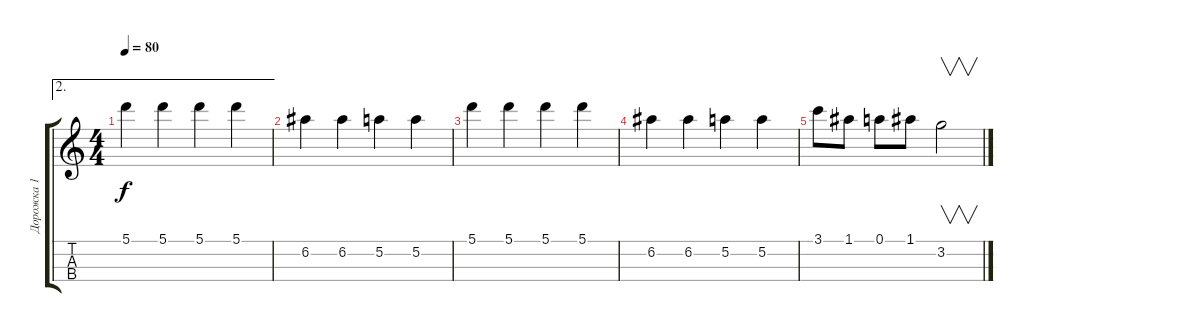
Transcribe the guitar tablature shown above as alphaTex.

\track ("Дорожка 1" "Дорожка 1") {instrument acousticguitarsteel}
\staff {score tabs}
\tuning (A4 E4 C4 G3) {hide}
\ae 2
\ts (4 4)
\tempo 80
\clef g2
\ks c
5.1.4{dy f} 5.1.4 5.1.4 5.1.4 |
6.2.4 6.2.4 5.2.4 5.2.4 |
5.1.4 5.1.4 5.1.4 5.1.4 |
6.2.4 6.2.4 5.2.4 5.2.4 |
3.1.8 1.1.8 0.1.8 1.1.8 3.2.2{v}
